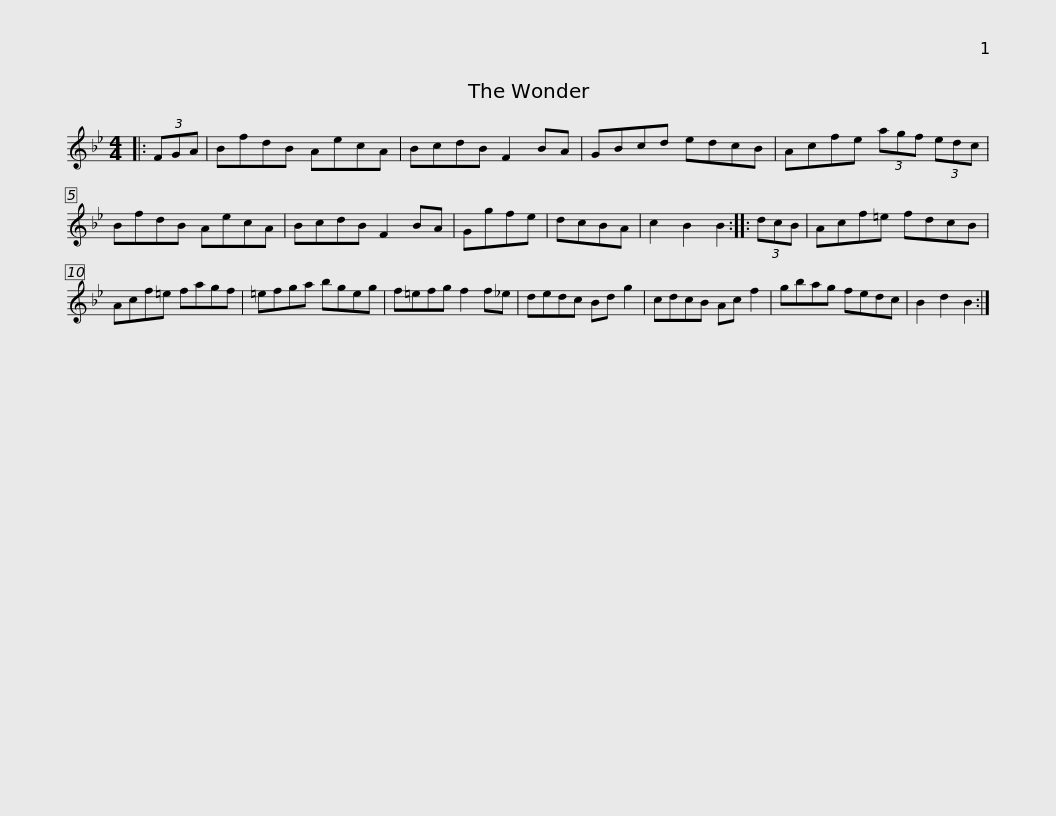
X:1
L:1/8
M:4/4
I:linebreak $
K:Bb
V:1 treble
V:1
|: (3FGA | BfdB AecA | BcdB F2 BA | GBcd edcB | Acfe (3agf (3edc | %5
 BfdB AecA |$ BcdB F2 BA | Ggfe | dcBA | c2 B2 B2 :: %10
 (3dcB | Acf=e fdcB | Acf=e fagf |$ =efga bgeg | f=efg f2 f_e | %15
 dedc Bd g2 | cdcB Ac f2 | gbag fedc | B2 d2 B2 :| %19
